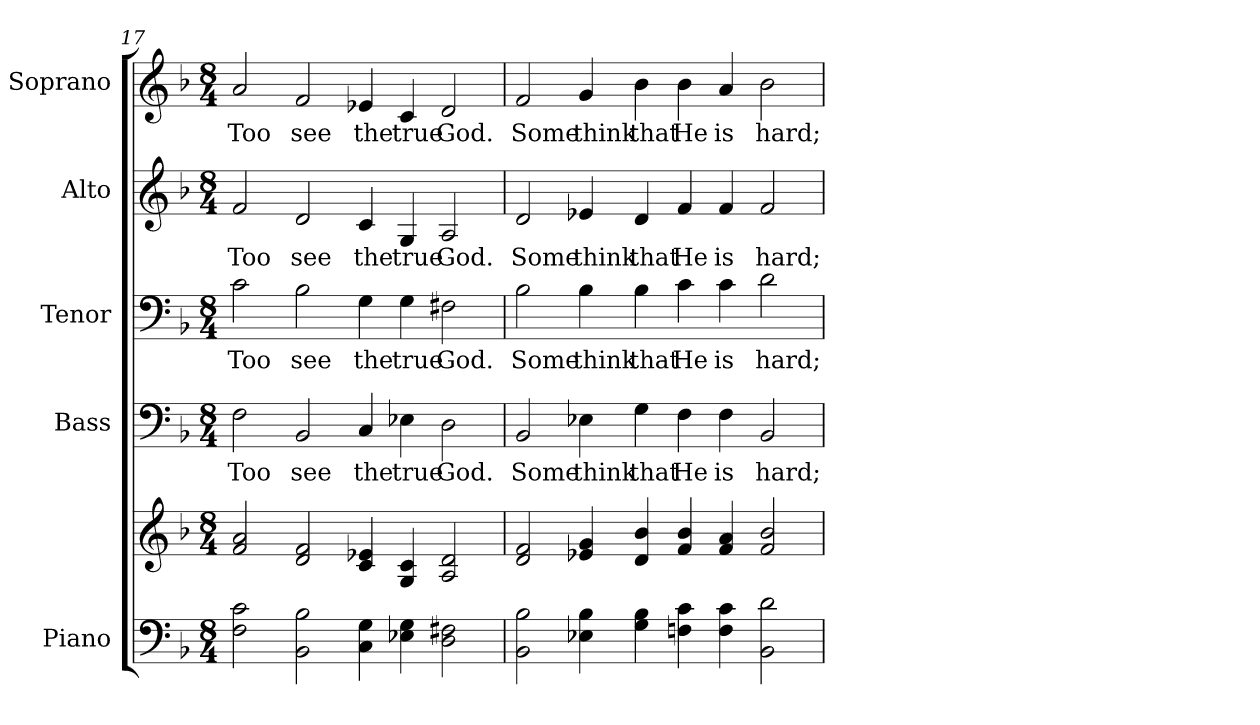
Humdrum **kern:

**kern	**kern	**kern	**text	**kern	**text	**kern	**text	**kern	**text
*part5	*part5	*part4	*part4	*part3	*part3	*part2	*part2	*part1	*part1
*staff6	*staff5	*staff4	*staff4	*staff3	*staff3	*staff2	*staff2	*staff1	*staff1
*I"Piano	*	*I"Bass	*	*I"Tenor	*	*I"Alto	*	*I"Soprano	*
*I'Pno.	*	*I'B.	*	*I'T.	*	*I'A.	*	*I'S.	*
!!LO:PB:g=z
*clefF4	*clefG2	*clefF4	*	*clefF4	*	*clefG2	*	*clefG2	*
*k[b-]	*k[b-]	*k[b-]	*	*k[b-]	*	*k[b-]	*	*k[b-]	*
*d:	*d:	*d:	*	*d:	*	*d:	*	*d:	*
*M8/4	*M8/4	*M8/4	*	*M8/4	*	*M8/4	*	*M8/4	*
=17	=17	=17	=17	=17	=17	=17	=17	=17	=17
!	!	!	!LO:LY:b:color=#000000	!	!	!	!	!	!
!	!	!	!	!	!LO:LY:b:color=#000000	!	!	!	!
!	!	!	!	!	!	!	!LO:LY:b:color=#000000	!	!
!	!	!	!	!	!	!	!	!	!LO:LY:b:color=#000000
2Fi\ 2ci	2fi/ 2ai	2Fi\	Too	2ci\	Too	2fi/	Too	2ai/	Too
!	!	!	!LO:LY:b:color=#000000	!	!	!	!	!	!
!	!	!	!	!	!LO:LY:b:color=#000000	!	!	!	!
!	!	!	!	!	!	!	!LO:LY:b:color=#000000	!	!
!	!	!	!	!	!	!	!	!	!LO:LY:b:color=#000000
2BB-i\ 2B-i	2di/ 2fi	2BB-i/	see	2B-i\	see	2di/	see	2fi/	see
!	!	!	!LO:LY:b:color=#000000	!	!	!	!	!	!
!	!	!	!	!	!LO:LY:b:color=#000000	!	!	!	!
!	!	!	!	!	!	!	!LO:LY:b:color=#000000	!	!
!	!	!	!	!	!	!	!	!	!LO:LY:b:color=#000000
4Ci\ 4Gi	4ci/ 4e-Xi	4Ci/	the	4Gi\	the	4ci/	the	4e-Xi/	the
!	!	!	!LO:LY:b:color=#000000	!	!	!	!	!	!
!	!	!	!	!	!LO:LY:b:color=#000000	!	!	!	!
!	!	!	!	!	!	!	!LO:LY:b:color=#000000	!	!
!	!	!	!	!	!	!	!	!	!LO:LY:b:color=#000000
4E-Xi\ 4Gi	4Gi/ 4ci	4E-Xi\	true	4Gi\	true	4Gi/	true	4ci/	true
!	!	!	!LO:LY:b:color=#000000	!	!	!	!	!	!
!	!	!	!	!	!LO:LY:b:color=#000000	!	!	!	!
!	!	!	!	!	!	!	!LO:LY:b:color=#000000	!	!
!	!	!	!	!	!	!	!	!	!LO:LY:b:color=#000000
2Di\ 2F#Xi	2Ai/ 2di	2Di\	God.	2F#Xi\	God.	2Ai/	God.	2di/	God.
=18	=18	=18	=18	=18	=18	=18	=18	=18	=18
!	!	!	!LO:LY:b:color=#000000	!	!	!	!	!	!
!	!	!	!	!	!LO:LY:b:color=#000000	!	!	!	!
!	!	!	!	!	!	!	!LO:LY:b:color=#000000	!	!
!	!	!	!	!	!	!	!	!	!LO:LY:b:color=#000000
2BB-i\ 2B-i	2di/ 2fi	2BB-i/	Some	2B-i\	Some	2di/	Some	2fi/	Some
!	!	!	!LO:LY:b:color=#000000	!	!	!	!	!	!
!	!	!	!	!	!LO:LY:b:color=#000000	!	!	!	!
!	!	!	!	!	!	!	!LO:LY:b:color=#000000	!	!
!	!	!	!	!	!	!	!	!	!LO:LY:b:color=#000000
4E-Xi\ 4B-i	4e-Xi/ 4gi	4E-Xi\	think	4B-i\	think	4e-Xi/	think	4gi/	think
!	!	!	!LO:LY:b:color=#000000	!	!	!	!	!	!
!	!	!	!	!	!LO:LY:b:color=#000000	!	!	!	!
!	!	!	!	!	!	!	!LO:LY:b:color=#000000	!	!
!	!	!	!	!	!	!	!	!	!LO:LY:b:color=#000000
4Gi\ 4B-i	4di/ 4b-i	4Gi\	that	4B-i\	that	4di/	that	4b-i\	that
!	!	!	!LO:LY:b:color=#000000	!	!	!	!	!	!
!	!	!	!	!	!LO:LY:b:color=#000000	!	!	!	!
!	!	!	!	!	!	!	!LO:LY:b:color=#000000	!	!
!	!	!	!	!	!	!	!	!	!LO:LY:b:color=#000000
4Fni\ 4ci	4fi/ 4b-i	4Fi\	He	4ci\	He	4fi/	He	4b-i\	He
!	!	!	!LO:LY:b:color=#000000	!	!	!	!	!	!
!	!	!	!	!	!LO:LY:b:color=#000000	!	!	!	!
!	!	!	!	!	!	!	!LO:LY:b:color=#000000	!	!
!	!	!	!	!	!	!	!	!	!LO:LY:b:color=#000000
4Fi\ 4ci	4fi/ 4ai	4Fi\	is	4ci\	is	4fi/	is	4ai/	is
!	!	!	!LO:LY:b:color=#000000	!	!	!	!	!	!
!	!	!	!	!	!LO:LY:b:color=#000000	!	!	!	!
!	!	!	!	!	!	!	!LO:LY:b:color=#000000	!	!
!	!	!	!	!	!	!	!	!	!LO:LY:b:color=#000000
2BB-i\ 2di	2fi/ 2b-i	2BB-i/	hard;	2di\	hard;	2fi/	hard;	2b-i\	hard;
=	=	=	=	=	=	=	=	=	=
*-	*-	*-	*-	*-	*-	*-	*-	*-	*-
